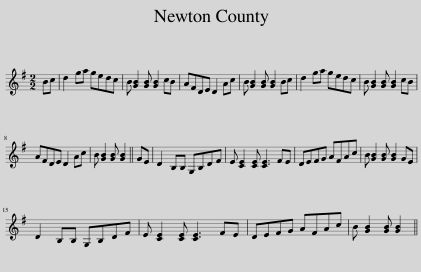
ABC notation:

X:1
L:1/8
M:2/2
I:linebreak $
K:G
V:1 treble
V:1
 Bc | d2 ga gedc | B [GB]2 [GB] [GB]2 cB | AFDE D2 Ac | B [GB]2 [GB] [GB]2 Bc | %5
 d2 ga gedc | B [GB]2 [GB] [GB]2 cB |$ AFDE D2 Ac | B [GB]2 [GB] [GB]2 || GE | %10
 D2 B,B, G,B,DF | E [CE]2 [CE] [CE]3 FE | DEFG AFAc | B [GB]2 [GB] [GB]2 GE |$ D2 B,B, G,B,DF | %15
 E [CE]2 [CE] [CE]3 FE | DEFG AFAc | B [GB]2 [GB] [GB]2 || %18
